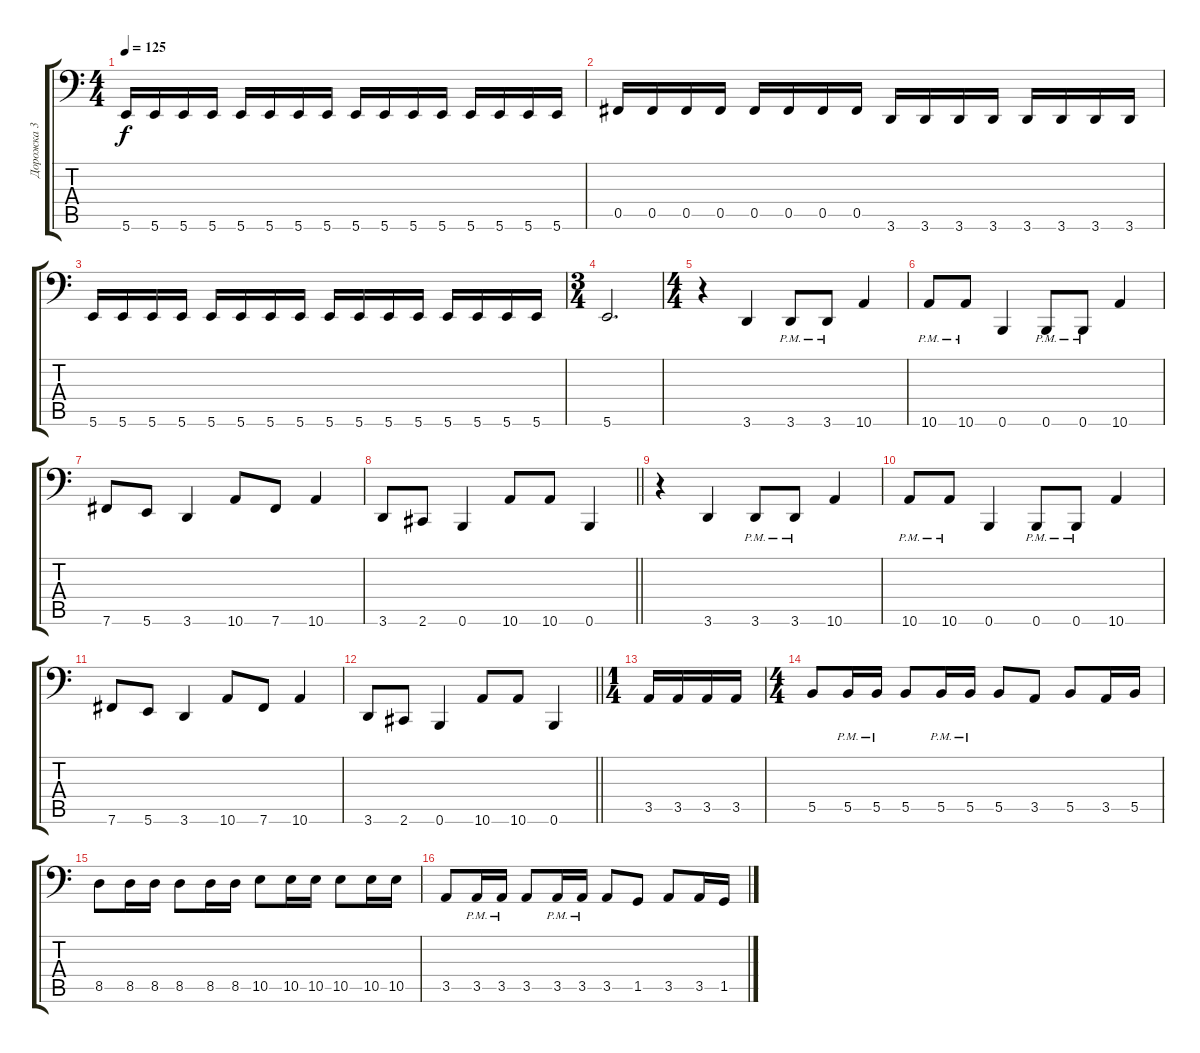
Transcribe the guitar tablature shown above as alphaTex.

\track ("Дорожка 3" "Дорожка 3") {instrument electricbassfinger}
\staff {score tabs}
\tuning (Db3 Ab2 E2 B1 Gb1 B0) {hide}
\ts (4 4)
\tempo 125
\clef f4
\ks c
5.6.16{dy f} 5.6.16 5.6.16 5.6.16 5.6.16 5.6.16 5.6.16 5.6.16 5.6.16 5.6.16 5.6.16 5.6.16 5.6.16 5.6.16 5.6.16 5.6.16 |
0.5.16 0.5.16 0.5.16 0.5.16 0.5.16 0.5.16 0.5.16 0.5.16 3.6.16 3.6.16 3.6.16 3.6.16 3.6.16 3.6.16 3.6.16 3.6.16 |
5.6.16 5.6.16 5.6.16 5.6.16 5.6.16 5.6.16 5.6.16 5.6.16 5.6.16 5.6.16 5.6.16 5.6.16 5.6.16 5.6.16 5.6.16 5.6.16 |
\ts (3 4)
5.6.2{d} |
\ts (4 4)
r.4 3.6.4 3.6{pm}.8 3.6{pm}.8 10.6.4 |
10.6{pm}.8 10.6{pm}.8 0.6.4 0.6{pm}.8 0.6{pm}.8 10.6.4 |
7.6.8 5.6.8 3.6.4 10.6.8 7.6.8 10.6.4 |
\barLineRight lightlight
3.6.8 2.6.8 0.6.4 10.6.8 10.6.8 0.6.4 |
r.4 3.6.4 3.6{pm}.8 3.6{pm}.8 10.6.4 |
10.6{pm}.8 10.6{pm}.8 0.6.4 0.6{pm}.8 0.6{pm}.8 10.6.4 |
7.6.8 5.6.8 3.6.4 10.6.8 7.6.8 10.6.4 |
\barLineRight lightlight
3.6.8 2.6.8 0.6.4 10.6.8 10.6.8 0.6.4 |
\ts (1 4)
3.5.16 3.5.16 3.5.16 3.5.16 |
\ts (4 4)
5.5.8 5.5{pm}.16 5.5{pm}.16 5.5.8 5.5{pm}.16 5.5{pm}.16 5.5.8 3.5.8 5.5.8 3.5.16 5.5.16 |
8.5.8 8.5.16 8.5.16 8.5.8 8.5.16 8.5.16 10.5.8 10.5.16 10.5.16 10.5.8 10.5.16 10.5.16 |
3.5.8 3.5{pm}.16 3.5{pm}.16 3.5.8 3.5{pm}.16 3.5{pm}.16 3.5.8 1.5.8 3.5.8 3.5.16 1.5.16
